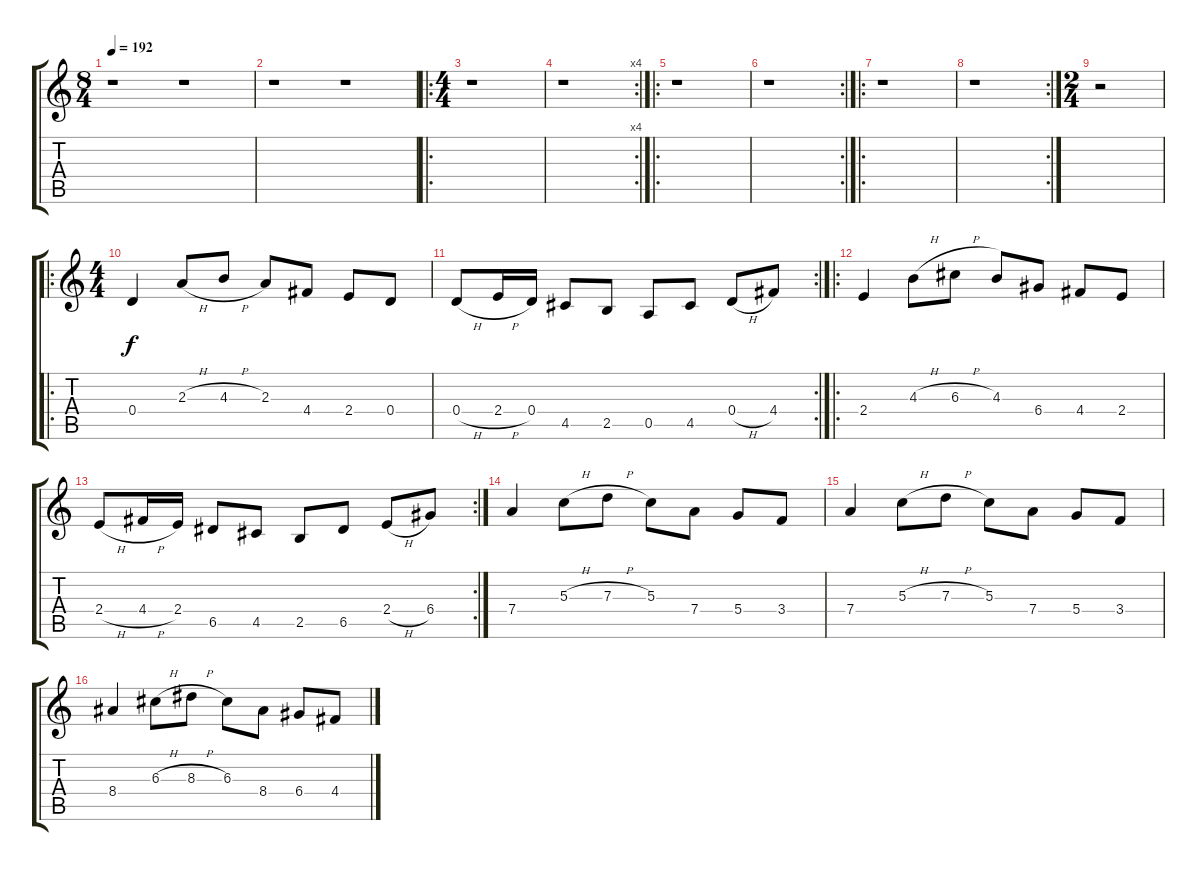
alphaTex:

\track "" {instrument distortionguitar}
\staff {score tabs}
\tuning (E4 B3 G3 D3 A2 E2) {hide}
\ts (8 4)
\tempo 192
\clef g2
\ks c
r.1{dy f} r.1 |
r.1 r.1 |
\ro
\ts (4 4)
r.1 |
\rc 4
r.1 |
\ro
r.1 |
\rc 2
r.1 |
\ro
r.1 |
\rc 2
r.1 |
\ts (2 4)
r.2 |
\ro
\ts (4 4)
0.4.4 2.3{h}.8 4.3{h}.8 2.3.8 4.4.8 2.4.8 0.4.8 |
\rc 2
0.4{h}.8 2.4{h}.16 0.4.16 4.5.8 2.5.8 0.5.8 4.5.8 0.4{h}.8 4.4.8 |
\ro
2.4.4 4.3{h}.8 6.3{h}.8 4.3.8 6.4.8 4.4.8 2.4.8 |
\rc 2
2.4{h}.8 4.4{h}.16 2.4.16 6.5.8 4.5.8 2.5.8 6.5.8 2.4{h}.8 6.4.8 |
7.4.4 5.3{h}.8 7.3{h}.8 5.3.8 7.4.8 5.4.8 3.4.8 |
7.4.4 5.3{h}.8 7.3{h}.8 5.3.8 7.4.8 5.4.8 3.4.8 |
8.4.4 6.3{h}.8 8.3{h}.8 6.3.8 8.4.8 6.4.8 4.4.8
